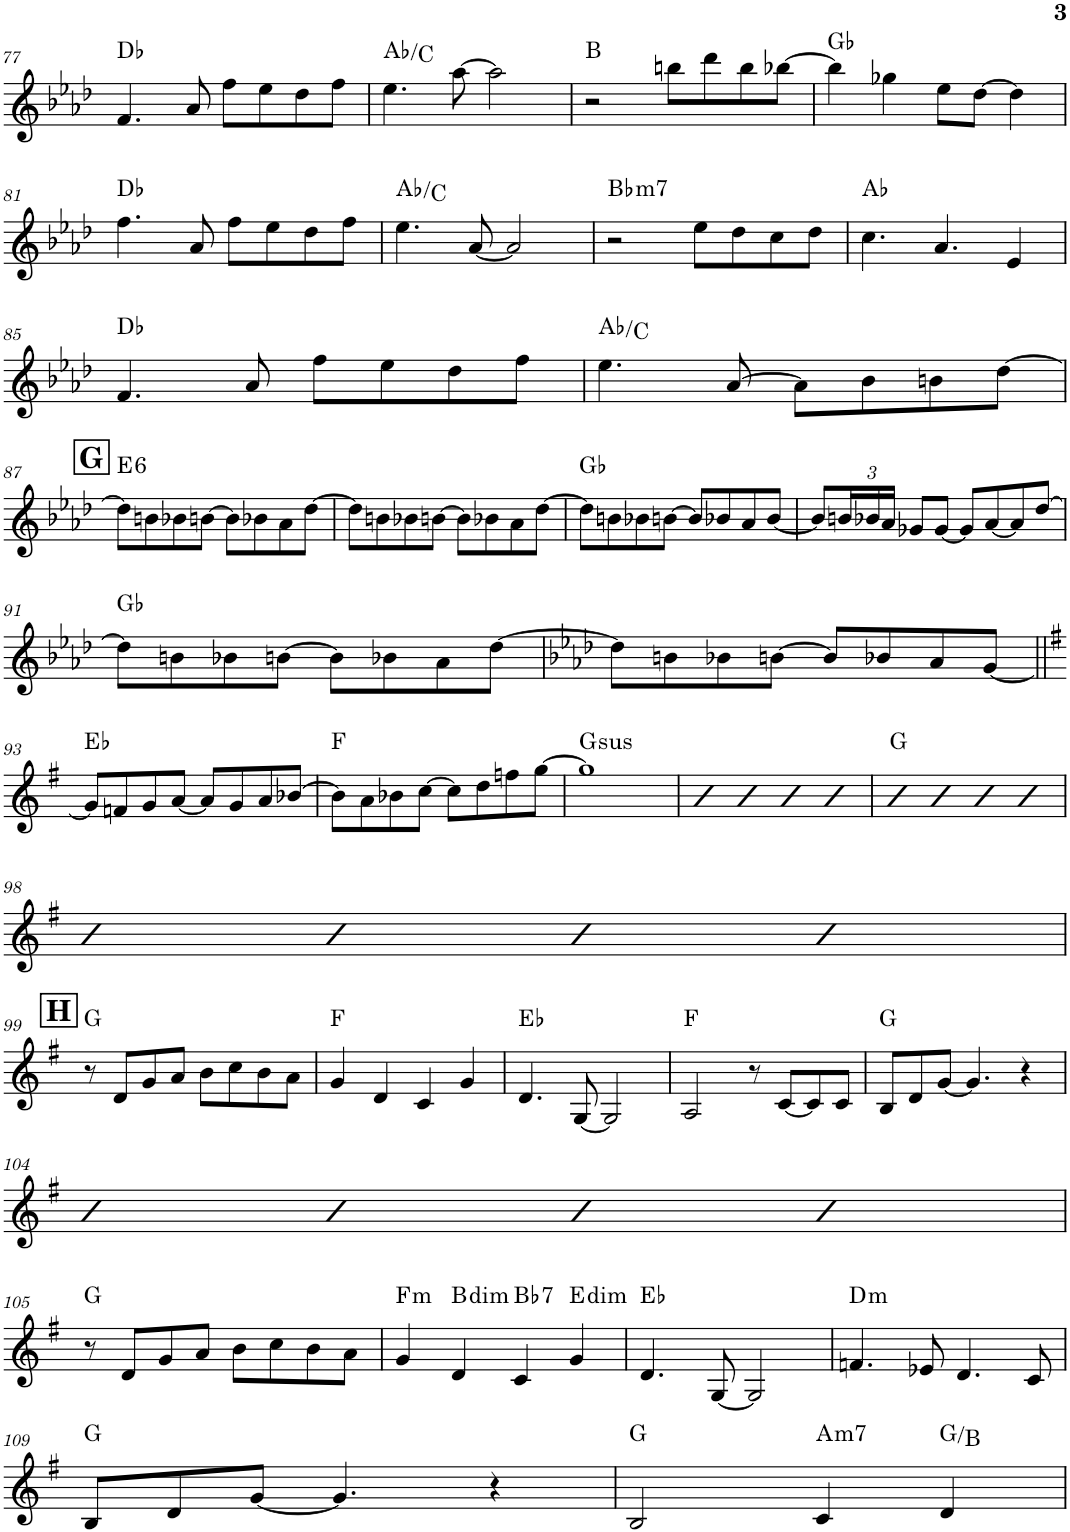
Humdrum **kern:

**kern	**harte
*part1	*part1
*staff1	*
*I"Piano	*
*I'Pno.	*
!!LO:PB:g=z
*clefG2	*
*k[b-e-a-d-]	*
*M4/4	*
=77	=77
4.f/	Db:maj
8a-/	.
8ff\L	.
8ee-\	.
8dd-\	.
8ff\J	.
=78	=78
4.ee-\	Ab:maj/3
[8aa-\	.
2aa-\]	.
=79	=79
2r	B:maj
8bbn\L	.
8ddd-\	.
8bb\	.
[8bb-X\J	.
=80	=80
4bb-\]	Gb:maj
4gg-X\	.
8ee-\L	.
[8dd-\J	.
4dd-\]	.
!!LO:LB:g=z
=81	=81
4.ff\	Db:maj
8a-/	.
8ff\L	.
8ee-\	.
8dd-\	.
8ff\J	.
=82	=82
4.ee-\	Ab:maj/3
[8a-/	.
2a-/]	.
=83	=83
!	!LO:H:kt=m7
2r	Bb:min7
8ee-\L	.
8dd-\	.
8cc\	.
8dd-\J	.
=84	=84
4.cc\	Ab:maj
4.a-/	.
4e-/	.
!!LO:LB:g=z
=85	=85
4.f/	Db:maj
8a-/	.
8ff\L	.
8ee-\	.
8dd-\	.
8ff\J	.
=86	=86
4.ee-\	Ab:maj/3
[8a-/	.
8a-\L]	.
8b-\	.
8bn\	.
[8dd-\J	.
!!LO:LB:g=z
!!LO:REH:place=s1:a:B:cj:fs=14:t=G
=87	=87
!	!LO:H:kt=6
8dd-\L]	E:maj6
8bn\	.
8b-X\	.
[8bn\J	.
8b\L]	.
8b-X\	.
8a-\	.
[8dd-\J	.
=88	=88
8dd-\L]	.
8bn\	.
8b-X\	.
[8bn\J	.
8b\L]	.
8b-X\	.
8a-\	.
[8dd-\J	.
=89	=89
8dd-\L]	Gb:maj
8bn\	.
8b-X\	.
[8bn\J	.
8b/L]	.
8b-X/	.
8a-/	.
[8b-/J	.
=90	=90
8b-/L]	.
*Xbrackettup	*
24bn/L	.
24b-X/	.
24a-/JJ	.
8g-X/L	.
[8g-/J	.
8g-/L]	.
[8a-/	.
8a-/]	.
[8dd-/J	.
!!LO:LB:g=z
=91	=91
8dd-\L]	Gb:maj
8bn\	.
8b-X\	.
[8bn\J	.
8b\L]	.
8b-X\	.
8a-\	.
[8dd-\J	.
=92	=92
*k[b-e-a-d-]	*
8dd-\L]	.
8bn\	.
8b-X\	.
[8bn\J	.
8b/L]	.
8b-X/	.
8a-/	.
[8g/J	.
!!LO:LB:g=z
=93||	=93||
*k[f#]	*
8g/L]	Eb:maj
8fn/	.
8g/	.
[8a/J	.
8a/L]	.
8g/	.
8a/	.
[8b-X/J	.
=94	=94
8b-\L]	F:maj
8a\	.
8b-X\	.
[8cc\J	.
8cc\L]	.
8dd\	.
8ffn\	.
[8gg\J	.
=95	=95
!	!LO:H:kt=sus
1gg]	G:sus4
=96	=96
4cc	.
4cc	.
4cc	.
4cc	.
=97	=97
4cc	G:maj
4cc	.
4cc	.
4cc	.
!!LO:LB:g=z
=98	=98
4cc	.
4cc	.
4cc	.
4cc	.
!!LO:LB:g=z
!!LO:REH:place=s1:a:B:cj:fs=14:t=H
=99	=99
8r	G:maj
8d/L	.
8g/	.
8a/J	.
8b\L	.
8cc\	.
8b\	.
8a\J	.
=100	=100
4g/	F:maj
4d/	.
4c/	.
4g/	.
=101	=101
4.d/	Eb:maj
[8G/	.
2G/]	.
=102	=102
2A/	F:maj
8r	.
[8c/L	.
8c/]	.
8c/J	.
=103	=103
8B/L	G:maj
8d/	.
[8g/J	.
4.g/]	.
4r	.
!!LO:LB:g=z
=104	=104
4cc	.
4cc	.
4cc	.
4cc	.
!!LO:LB:g=z
=105	=105
8r	G:maj
8d/L	.
8g/	.
8a/J	.
8b\L	.
8cc\	.
8b\	.
8a\J	.
=106	=106
!	!LO:H:kt=m
4g/	F:min
!	!LO:H:kt=dim
4d/	B:dim
!	!LO:H:kt=7
4c/	Bb:7
!	!LO:H:kt=dim
4g/	E:dim
=107	=107
4.d/	Eb:maj
[8G/	.
2G/]	.
=108	=108
!	!LO:H:kt=m
4.fn/	D:min
8e-X/	.
4.d/	.
8c/	.
!!LO:LB:g=z
=109	=109
8B/L	G:maj
8d/	.
[8g/J	.
4.g/]	.
4r	.
=110	=110
2B/	G:maj
!	!LO:H:kt=m7
4c/	A:min7
4d/	G:maj/3
=	=
*-	*-
